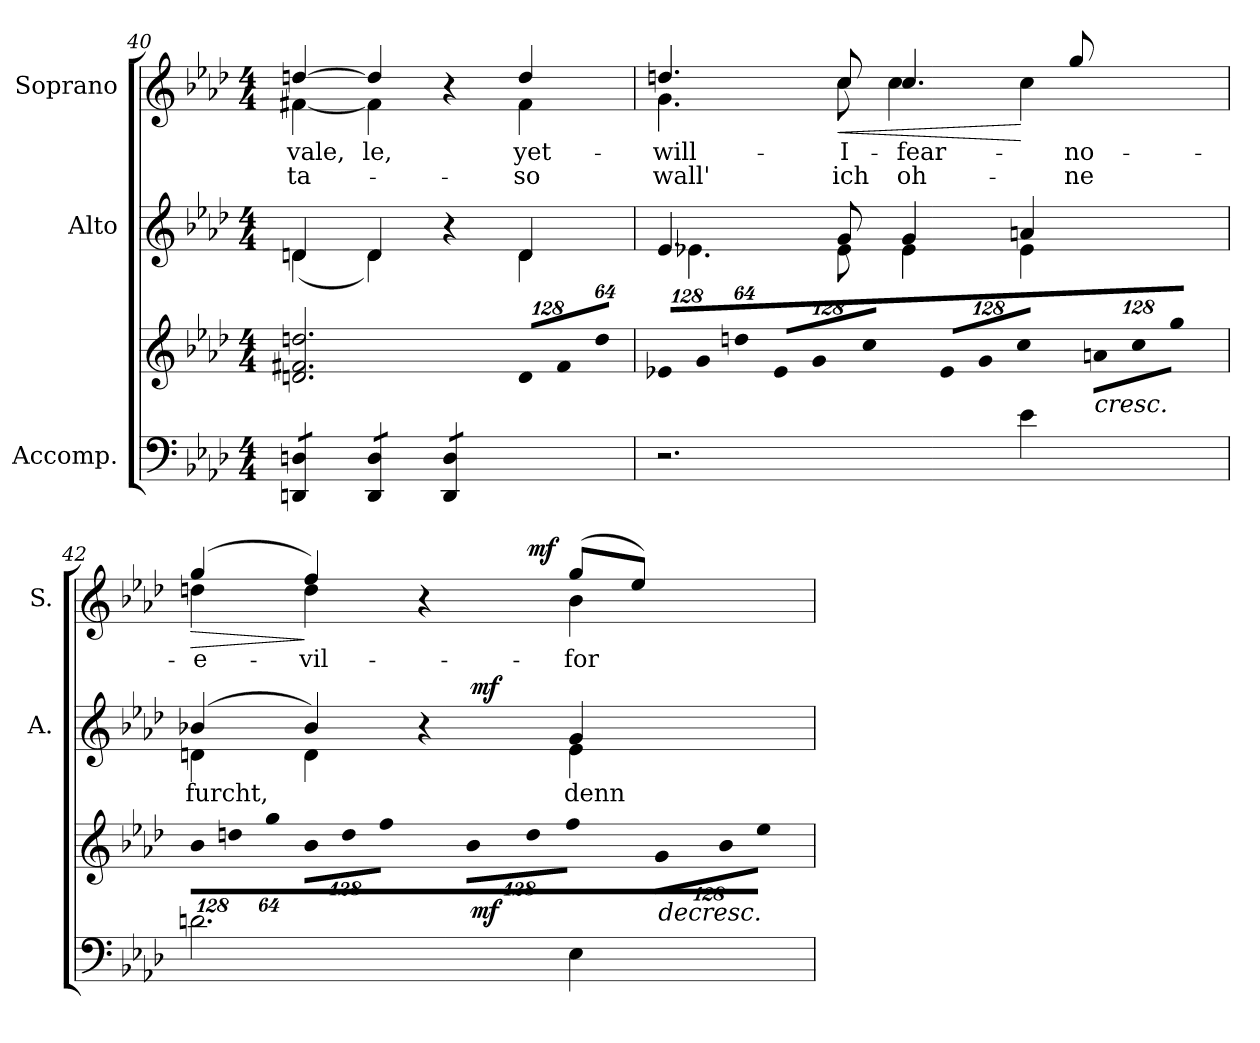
**kern	**kern	**dynam	**kern	**text	**dynam	**kern	**text	**text	**dynam
*part3	*part3	*part3	*part2	*part2	*part2	*part1	*part1	*part1	*part1
*staff4	*staff3	*staff3/4	*staff2	*staff2	*staff2	*staff1	*staff1	*staff1	*staff1
*I"Accomp.	*	*	*I"Alto	*	*	*I"Soprano	*	*	*
*	*	*	*I'A.	*	*	*I'S.	*	*	*
*clefF4	*clefG2	*	*clefG2	*	*	*clefG2	*	*	*
*k[b-e-a-d-]	*k[b-e-a-d-]	*	*k[b-e-a-d-]	*	*	*k[b-e-a-d-]	*	*	*
*A-:	*A-:	*	*A-:	*	*	*A-:	*	*	*
*M4/4	*M4/4	*	*M4/4	*	*	*M4/4	*	*	*
*Xbrackettup	*	*	*	*	*	*	*	*	*
=40	=40	=40	=40	=40	=40	=40	=40	=40	=40
*	*	*	*^	*	*	*	*	*	*
!	!	!	!	!	!	!	!	!LO:LY:b:color=#000000	!LO:LY:b:color=#000000	!
*	*	*	*	*	*	*	*^	*	*	*
*tremolo	*	*	*	*	*	*	*	*	*	*	*
12DDni/ 12DniL	2.dni/ 2.f#Xi 2.ddni	.	4dni/	(4di\	.	.	[4ddni/	[4f#Xi\	-vale,	ta-	.
12DDni/ 12Dni	.	.	.	.	.	.	.	.	.	.	.
12DDni/ 12DniJ	.	.	.	.	.	.	.	.	.	.	.
!	!	!	!	!	!	!	!	!	!LO:LY:b:color=#000000	!	!
12DDi/ 12DiL	.	.	4di/	4di\)	.	.	4ddi/]	4f#i\]	-le,	.	.
12DDi/ 12Di	.	.	.	.	.	.	.	.	.	.	.
12DDi/ 12DiJ	.	.	.	.	.	.	.	.	.	.	.
12DDi/ 12DiL	.	.	4r	4ryy	.	.	4r	4ryy	.	.	.
12DDi/ 12Di	.	.	.	.	.	.	.	.	.	.	.
12DDi/ 12DiJ	.	.	.	.	.	.	.	.	.	.	.
*Xtremolo	*	*	*	*	*	*	*	*	*	*	*
*	*Xbrackettup	*	*	*	*	*	*	*	*	*	*
!	!LO:N:vis=8	!	!	!	!	!	!	!	!	!	!
!	!	!	!	!	!	!	!	!	!LO:LY:b:color=#000000	!LO:LY:b:color=#000000	!
4ryy	1024%85di/L	.	4di/	4di\	.	.	4ddi/	4f#i\	yet-	so	.
!	!LO:N:vis=8	!	!	!	!	!	!	!	!	!	!
.	1024%85f#i/	.	.	.	.	.	.	.	.	.	.
!	!LO:N:vis=8	!	!	!	!	!	!	!	!	!	!
.	512%43ddi/J	.	.	.	.	.	.	.	.	.	.
=41	=41	=41	=41	=41	=41	=41	=41	=41	=41	=41	=41
!	!LO:N:vis=8	!	!	!	!	!	!	!	!	!	!
!	!	!	!	!	!	!	!	!	!LO:LY:b:color=#000000	!LO:LY:b:color=#000000	!
2.r	1024%85e-Xi/L	.	4.e-i/	4.e-Xi\	.	.	4.ddni/	4.gi\	-will-	wall'	.
!	!LO:N:vis=8	!	!	!	!	!	!	!	!	!	!
.	1024%85gi/	.	.	.	.	.	.	.	.	.	.
!	!LO:N:vis=8	!	!	!	!	!	!	!	!	!	!
.	512%43ddni/J	.	.	.	.	.	.	.	.	.	.
!	!LO:N:vis=8	!	!	!	!	!	!	!	!	!	!
.	1024%85e-i/L	.	.	.	.	.	.	.	.	.	.
!	!LO:N:vis=8	!	!	!	!	!	!	!	!	!	!
.	1024%85gi/	.	.	.	.	.	.	.	.	.	.
!	!	!	!	!	!	!	!	!	!LO:LY:b:color=#000000	!LO:LY:b:color=#000000	!LO:HP:b
.	.	.	8gi/	8e-i\	.	.	8cci/	8cci\	-I-	ich	<
!	!LO:N:vis=8	!	!	!	!	!	!	!	!	!	!
.	512%43cci/J	.	.	.	.	.	.	.	.	.	.
!	!LO:N:vis=8	!	!	!	!	!	!	!	!	!	!
!	!	!	!	!	!	!	!	!	!LO:LY:b:color=#000000	!LO:LY:b:color=#000000	!
.	1024%85e-i/L	.	4gi/	4e-i\	.	.	4.cci/	4cci\	-fear-	oh-	.
!	!LO:N:vis=8	!	!	!	!	!	!	!	!	!	!
.	1024%85gi/	.	.	.	.	.	.	.	.	.	.
!	!LO:N:vis=8	!	!	!	!	!	!	!	!	!	!
.	512%43cci/J	.	.	.	.	.	.	.	.	.	.
!	!LO:N:vis=8	!	!	!	!	!	!	!	!	!	!
4e-i\	1024%85ani\L	[	4ani/	4e-i\	.	.	.	4cci\	.	.	[
!	!LO:N:vis=8	!	!	!	!	!	!	!	!	!	!
.	1024%85cci\	.	.	.	.	.	.	.	.	.	.
!	!	!	!	!	!	!	!	!	!LO:LY:b:color=#000000	!LO:LY:b:color=#000000	!
.	.	.	.	.	.	.	8ggi/	.	-no-	-ne	.
!	!LO:N:vis=8	!LO:HP:b	!	!	!	!	!	!	!	!	!
.	512%43ggi\J	<	.	.	.	.	.	.	.	.	.
*	*	*	*v	*v	*	*	*	*	*	*	*
*	*	*	*	*	*	*v	*v	*	*	*
=42	=42	=42	=42	=42	=42	=42	=42	=42	=42
!	!LO:N:vis=8	!	!	!	!	!	!	!	!
!	!	!	!	!LO:LY:a:color=#000000	!	!	!	!	!
*	*	*	*^	*	*	*	*	*	*
!	!	!	!	!	!	!	!	!LO:LY:b:color=#000000	!	!LO:HP:b
*^	*	*	*	*^	*	*	*^	*	*	*
*	*	*	*	*	*	*	*	*	*	*^	*	*	*
2.dni\	2ryy	1024%85b-i\L	.	(4b-Xi/	4dni\	2ryy	furcht,	.	(4ggi/	4ddni\	2ryy	-e-	.	>
!	!	!LO:N:vis=8	!	!	!	!	!	!	!	!	!	!	!	!
.	.	1024%85ddni\	.	.	.	.	.	.	.	.	.	.	.	.
!	!	!LO:N:vis=8	!	!	!	!	!	!	!	!	!	!	!	!
.	.	512%43ggi\J	.	.	.	.	.	.	.	.	.	.	.	.
!	!	!LO:N:vis=8	!	!	!	!	!	!	!	!	!	!	!	!
!	!	!	!	!	!	!	!	!	!	!	!	!LO:LY:b:color=#000000	!	!
.	.	1024%85b-i\L	.	4b-i/)	4di\	.	.	.	4ffi/)	4ddi\	.	-vil-	.	]
!	!	!LO:N:vis=8	!	!	!	!	!	!	!	!	!	!	!	!
.	.	1024%85ddi\	.	.	.	.	.	.	.	.	.	.	.	.
!	!	!LO:N:vis=8	!	!	!	!	!	!	!	!	!	!	!	!
.	.	512%43ffi\J	.	.	.	.	.	.	.	.	.	.	.	.
!	!	!LO:N:vis=8	!	!	!	!	!	!	!	!	!	!	!	!
.	16ryy	1024%85b-i\L	.	4r	4ryy	16ryy	.	.	4r	4ryy	8ryy	.	.	.
.	64.ryy	.	.	.	.	64.ryy	.	.	.	.	.	.	.	.
!	!	!LO:N:vis=8	!	!	!	!	!	!	!	!	!	!	!	!
.	.	1024%85ddi\	.	.	.	.	.	.	.	.	.	.	.	.
.	4ryy	.	mf	.	.	4ryy	.	mf	.	.	.	.	.	.
.	.	.	.	.	.	.	.	.	.	.	32ryy	.	.	.
.	.	.	.	.	.	.	.	.	.	.	128ryy	.	.	.
.	.	.	.	.	.	.	.	.	.	.	512ryy	.	.	.
!	!	!LO:N:vis=8	!	!	!	!	!	!	!	!	!	!	!	!
.	.	512%43ffi\J	.	.	.	.	.	.	.	.	4ryy	.	.	mf
!	!	!LO:N:vis=8	!	!	!	!	!	!	!	!	!	!	!	!
!	!	!	!	!	!	!	!LO:LY:a:color=#000000	!	!	!	!	!	!	!
!	!	!	!	!	!	!	!	!	!	!	!	!LO:LY:b:color=#000000	!	!
4E-i\	.	1024%85gi\L	]	4gi/	4e-i\	.	denn	.	(8ggi/L	4b-i\	.	-for	.	.
!	!	!LO:N:vis=8	!	!	!	!	!	!	!	!	!	!	!	!
.	.	1024%85b-i\	.	.	.	.	.	.	.	.	.	.	.	.
.	8ryy	.	.	.	.	8ryy	.	.	.	.	.	.	.	.
.	.	.	.	.	.	.	.	.	8ee-i/J)	.	.	.	.	.
!	!	!LO:N:vis=8	!LO:HP:b	!	!	!	!	!	!	!	!	!	!	!
.	.	512%43ee-i\J	>	.	.	.	.	.	.	.	16ryy	.	.	.
.	32ryy	.	.	.	.	32ryy	.	.	.	.	.	.	.	.
.	.	.	.	.	.	.	.	.	.	.	64ryy	.	.	.
.	128ryy	.	.	.	.	128ryy	.	.	.	.	.	.	.	.
.	.	.	.	.	.	.	.	.	.	.	256.ryy	.	.	.
*	*	*	*	*v	*v	*v	*	*	*	*	*	*	*	*
*v	*v	*	*	*	*	*	*v	*v	*v	*	*	*
=	=	=	=	=	=	=	=	=	=
*-	*-	*-	*-	*-	*-	*-	*-	*-	*-
